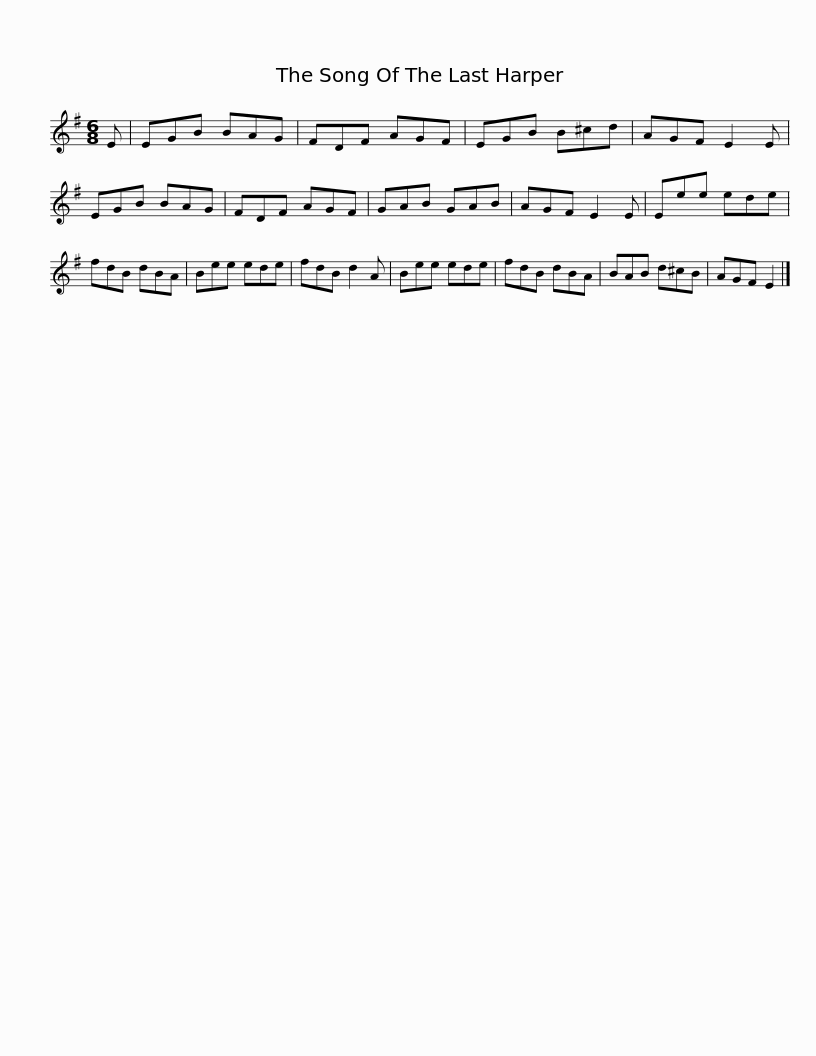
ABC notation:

X:1
L:1/8
M:6/8
I:linebreak $
K:G
V:1 treble
V:1
 E | EGB BAG | FDF AGF | EGB B^cd | AGF E2 E | %5
 EGB BAG | FDF AGF | GAB GAB |$ AGF E2 E | Eee ede | %10
 fdB dBA | Bee ede | fdB d2 A | Bee ede | fdB dBA |$ %15
 BAB d^cB | AGF E2 |] %17
